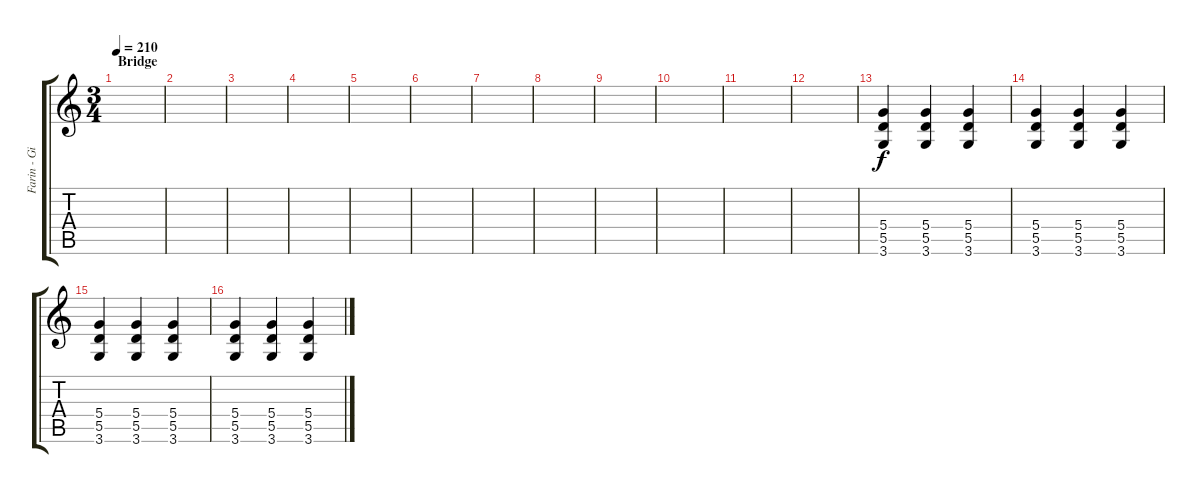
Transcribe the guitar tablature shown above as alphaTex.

\track ("Farin - Gitarre" "Farin - Gi") {instrument distortionguitar}
\staff {score tabs}
\tuning (E4 B3 G3 D3 A2 E2) {hide}
\ts (3 4)
\section ("" "Bridge")
\tempo 210
\clef g2
\ks c
|
|
|
|
|
|
|
|
|
|
|
|
(5.4 5.5 3.6).4 (5.4 5.5 3.6).4 (5.4 5.5 3.6).4 |
(5.4 5.5 3.6).4 (5.4 5.5 3.6).4 (5.4 5.5 3.6).4 |
(5.4 5.5 3.6).4 (5.4 5.5 3.6).4 (5.4 5.5 3.6).4 |
(5.4 5.5 3.6).4 (5.4 5.5 3.6).4 (5.4 5.5 3.6).4
